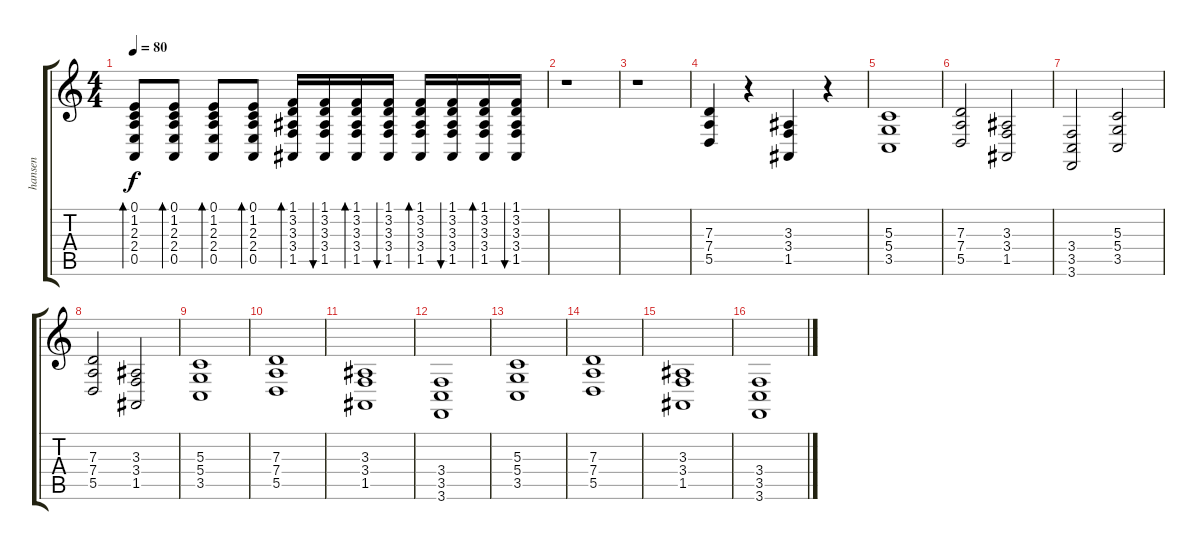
\track ("hansen" "hansen") {instrument stringensemble1}
\staff {score tabs}
\tuning (E4 B3 G3 D3 A2 D2) {hide}
\ts (4 4)
\tempo 80
\clef g2
\ks c
(0.1 1.2 2.3 2.4 0.5).8{bd 120 dy f} (0.1 1.2 2.3 2.4 0.5).8{bd 120} (0.1 1.2 2.3 2.4 0.5).8{bd 120} (0.1 1.2 2.3 2.4 0.5).8{bd 120} (1.1 3.2 3.3 3.4 1.5).16{bd 120} (1.1 3.2 3.3 3.4 1.5).16{bu 120} (1.1 3.2 3.3 3.4 1.5).16{bd 120} (1.1 3.2 3.3 3.4 1.5).16{bu 120} (1.1 3.2 3.3 3.4 1.5).16{bd 120} (1.1 3.2 3.3 3.4 1.5).16{bu 120} (1.1 3.2 3.3 3.4 1.5).16{bd 120} (1.1 3.2 3.3 3.4 1.5).16{bu 120} |
r.1 |
r.1 |
(7.3 7.4 5.5).4 r.4 (3.3 3.4 1.5).4 r.4 |
(5.3 5.4 3.5).1 |
(7.3 7.4 5.5).2 (3.3 3.4 1.5).2 |
(3.4 3.5 3.6).2 (5.3 5.4 3.5).2 |
(7.3 7.4 5.5).2 (3.3 3.4 1.5).2 |
(5.3 5.4 3.5).1 |
(7.3 7.4 5.5).1 |
(3.3 3.4 1.5).1 |
(3.4 3.5 3.6).1 |
(5.3 5.4 3.5).1 |
(7.3 7.4 5.5).1 |
(3.3 3.4 1.5).1 |
(3.4 3.5 3.6).1
